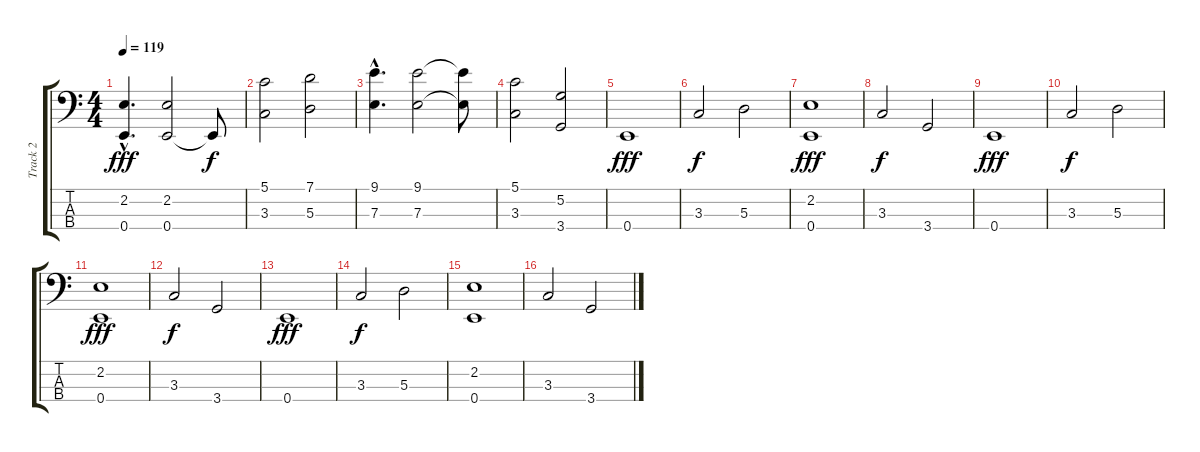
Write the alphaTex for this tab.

\track ("Track 2" "Track 2") {instrument electricbassfinger}
\staff {score tabs}
\tuning (G2 D2 A1 E1) {hide}
\ts (4 4)
\tempo 119
\clef f4
\ks c
(2.2{hac} 0.4{hac}).4{d dy fff} (2.2 0.4).2 0.4{t}.8{dy f} |
(5.1 3.3).2 (7.1 5.3).2 |
(9.1{hac} 7.3{hac}).4{d} (9.1 7.3).2 (9.1{t} 7.3{t}).8 |
(5.1 3.3).2 (5.2 3.4).2 |
0.4.1{dy fff} |
3.3.2{dy f} 5.3.2 |
(2.2 0.4).1{dy fff} |
3.3.2{dy f} 3.4.2 |
0.4.1{dy fff} |
3.3.2{dy f} 5.3.2 |
(2.2 0.4).1{dy fff} |
3.3.2{dy f} 3.4.2 |
0.4.1{dy fff} |
3.3.2{dy f} 5.3.2 |
(2.2 0.4).1 |
3.3.2 3.4.2
